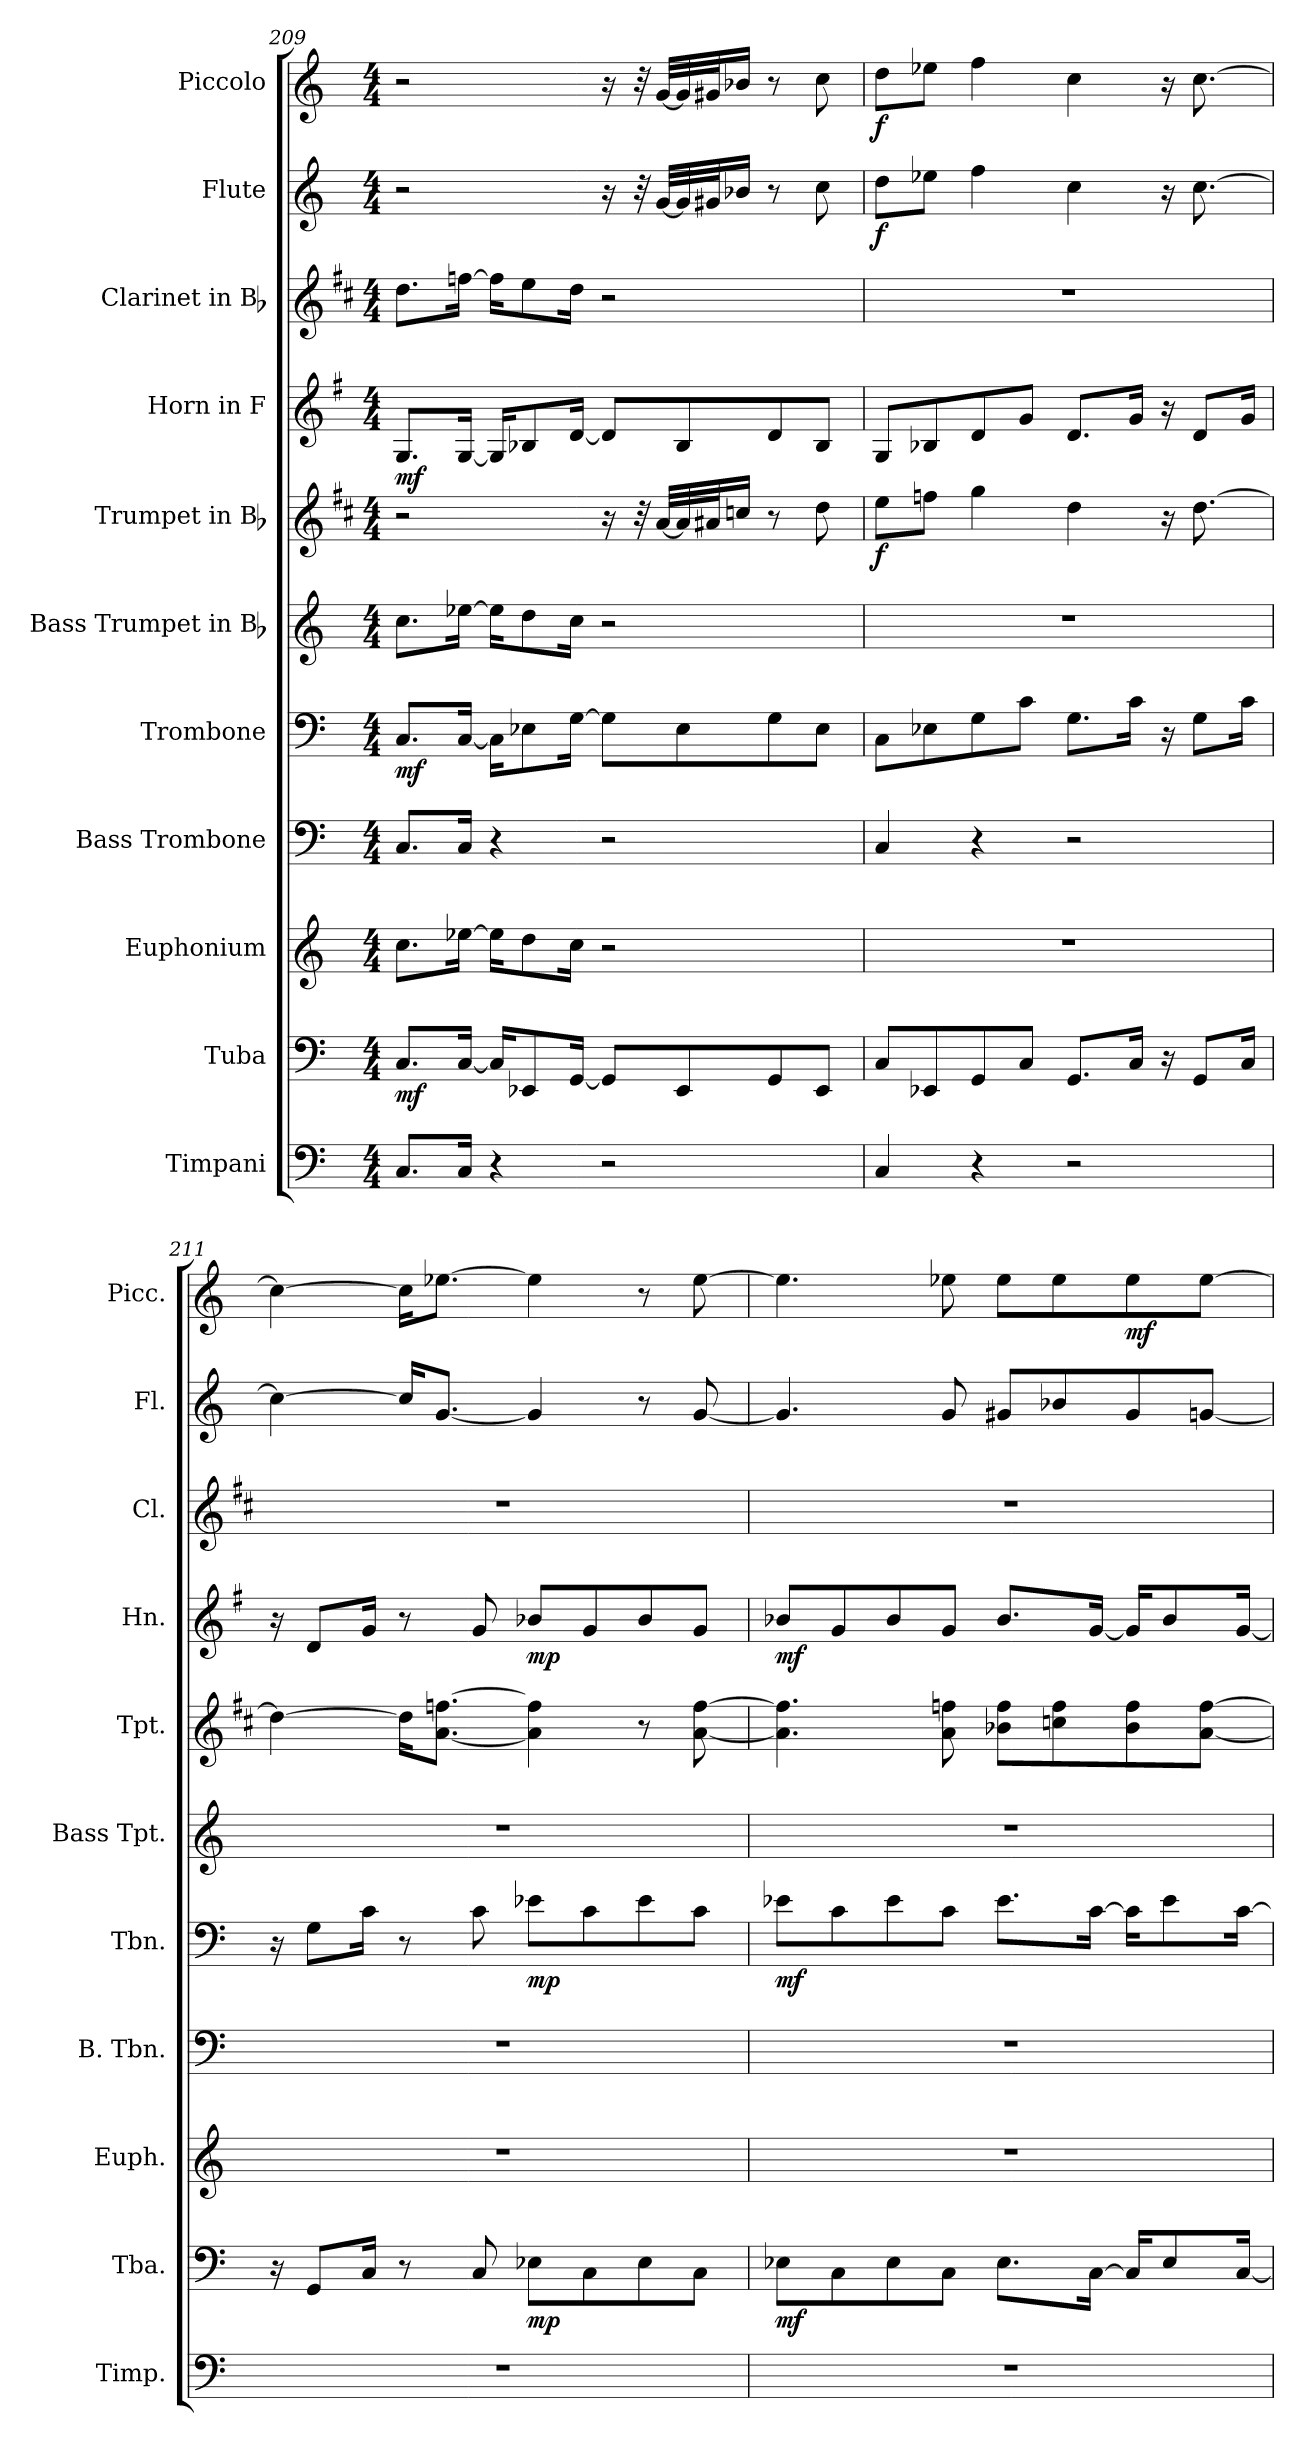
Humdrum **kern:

**kern	**kern	**dynam	**kern	**kern	**kern	**dynam	**kern	**kern	**dynam	**kern	**dynam	**kern	**kern	**dynam	**kern	**dynam
*part11	*part10	*part10	*part9	*part8	*part7	*part7	*part6	*part5	*part5	*part4	*part4	*part3	*part2	*part2	*part1	*part1
*staff11	*staff10	*staff10	*staff9	*staff8	*staff7	*staff7	*staff6	*staff5	*staff5	*staff4	*staff4	*staff3	*staff2	*staff2	*staff1	*staff1
*I"Timpani	*I"Tuba	*	*I"Euphonium	*I"Bass Trombone	*I"Trombone	*	*I"Bass Trumpet in Bb	*I"Trumpet in Bb	*	*I"Horn in F	*	*I"Clarinet in Bb	*I"Flute	*	*I"Piccolo	*
*I'Timp.	*I'Tba.	*	*I'Euph.	*I'B. Tbn.	*I'Tbn.	*	*I'Bass Tpt.	*I'Tpt.	*	*I'Hn.	*	*I'Cl.	*I'Fl.	*	*I'Picc.	*
!!LO:PB:g=z
*clefF4	*clefF4	*	*clefG2	*clefF4	*clefF4	*	*clefG2	*clefG2	*	*clefG2	*	*clefG2	*clefG2	*	*clefG2	*
*	*	*	*ITrd8c14	*	*	*	*ITrd8c14	*ITrd1c2	*	*ITrd4c7	*	*ITrd1c2	*	*	*ITrd-7c-12	*
*k[]	*k[]	*	*k[]	*k[]	*k[]	*	*k[]	*k[]	*	*k[]	*	*k[]	*k[]	*	*k[]	*
*C:	*C:	*	*C:	*C:	*C:	*	*C:	*C:	*	*C:	*	*C:	*C:	*	*C:	*
*M4/4	*M4/4	*	*M4/4	*M4/4	*M4/4	*	*M4/4	*M4/4	*	*M4/4	*	*M4/4	*M4/4	*	*M4/4	*
=209	=209	=209	=209	=209	=209	=209	=209	=209	=209	=209	=209	=209	=209	=209	=209	=209
8.Ci/L	8.Ci/L	mf	8.ci\L	8.Ci/L	8.Ci/L	mf	8.ci\L	2r	.	8.Ci/L	mf	8.cci\L	2r	.	2r	.
16Ci/Jk	[16Ci/Jk	.	[16e-Xi\Jk	16Ci/Jk	[16Ci/Jk	.	[16e-Xi\Jk	.	.	[16Ci/Jk	.	[16ee-Xi\Jk	.	.	.	.
4r	16Ci/KL]	.	16e-i\KL]	4r	16Ci\KL]	.	16e-i\KL]	.	.	16Ci/KL]	.	16ee-i\KL]	.	.	.	.
.	8EE-Xi/	.	8di\	.	8E-Xi\	.	8di\	.	.	8E-Xi/	.	8ddi\	.	.	.	.
.	[16GGi/Jk	.	16ci\Jk	.	[16Gi\Jk	.	16ci\Jk	.	.	[16Gi/Jk	.	16cci\Jk	.	.	.	.
2r	8GGi/L]	.	2r	2r	8Gi\L]	.	2r	16r	.	8Gi/L]	.	2r	16r	.	16r	.
.	.	.	.	.	.	.	.	32r	.	.	.	.	32r	.	32r	.
.	.	.	.	.	.	.	.	[32gi/KKL	.	.	.	.	[32gi/KKL	.	[32ggi/KKL	.
.	8EE-i/	.	.	.	8E-i\	.	.	32gi/LL]	.	8E-i/	.	.	32gi/LL]	.	32ggi/LL]	.
.	.	.	.	.	.	.	.	32g#Xi/J	.	.	.	.	32g#Xi/J	.	32gg#Xi/J	.
.	.	.	.	.	.	.	.	16b-Xi/JJ	.	.	.	.	16b-Xi/JJ	.	16bb-Xi/JJ	.
.	8GGi/	.	.	.	8Gi\	.	.	8r	.	8Gi/	.	.	8r	.	8r	.
.	8EE-i/J	.	.	.	8E-i\J	.	.	8cci\	.	8E-i/J	.	.	8cci\	.	8ccci\	.
=210	=210	=210	=210	=210	=210	=210	=210	=210	=210	=210	=210	=210	=210	=210	=210	=210
4Ci/	8Ci/L	.	1r	4Ci/	8Ci\L	.	1r	8ddi\L	f	8Ci/L	.	1r	8ddi\L	f	8dddi\L	f
.	8EE-Xi/	.	.	.	8E-Xi\	.	.	8ee-Xi\J	.	8E-Xi/	.	.	8ee-Xi\J	.	8eee-Xi\J	.
4r	8GGi/	.	.	4r	8Gi\	.	.	4ffi\	.	8Gi/	.	.	4ffi\	.	4fffi\	.
.	8Ci/J	.	.	.	8ci\J	.	.	.	.	8ci/J	.	.	.	.	.	.
2r	8.GGi/L	.	.	2r	8.Gi\L	.	.	4cci\	.	8.Gi/L	.	.	4cci\	.	4ccci\	.
.	16Ci/Jk	.	.	.	16ci\Jk	.	.	.	.	16ci/Jk	.	.	.	.	.	.
.	16r	.	.	.	16r	.	.	16r	.	16r	.	.	16r	.	16r	.
.	8GGi/L	.	.	.	8Gi\L	.	.	[8.cci\	.	8Gi/L	.	.	[8.cci\	.	[8.ccci\	.
.	16Ci/Jk	.	.	.	16ci\Jk	.	.	.	.	16ci/Jk	.	.	.	.	.	.
=211	=211	=211	=211	=211	=211	=211	=211	=211	=211	=211	=211	=211	=211	=211	=211	=211
1r	16r	.	1r	1r	16r	.	1r	4cci\_	.	16r	.	1r	4cci\_	.	4ccci\_	.
.	8GGi/L	.	.	.	8Gi\L	.	.	.	.	8Gi/L	.	.	.	.	.	.
.	16Ci/Jk	.	.	.	16ci\Jk	.	.	.	.	16ci/Jk	.	.	.	.	.	.
.	8r	.	.	.	8r	.	.	16cci\KL]	.	8r	.	.	16cci/KL]	.	16ccci\KL]	.
.	.	.	.	.	.	.	.	[8.gi\ [8.ee-XiJ	.	.	.	.	[8.gi/J	.	[8.eee-Xi\J	.
.	8Ci/	.	.	.	8ci\	.	.	.	.	8ci/	.	.	.	.	.	.
.	8E-Xi\L	mp	.	.	8e-Xi\L	mp	.	4gi\] 4ee-i]	.	8e-Xi/L	mp	.	4gi/]	.	4eee-i\]	.
.	8Ci\	.	.	.	8ci\	.	.	.	.	8ci/	.	.	.	.	.	.
.	8E-i\	.	.	.	8e-i\	.	.	8r	.	8e-i/	.	.	8r	.	8r	.
.	8Ci\J	.	.	.	8ci\J	.	.	[8gi\ [8ee-i	.	8ci/J	.	.	[8gi/	.	[8eee-i\	.
=212	=212	=212	=212	=212	=212	=212	=212	=212	=212	=212	=212	=212	=212	=212	=212	=212
1r	8E-Xi\L	mf	1r	1r	8e-Xi\L	mf	1r	4.gi\] 4.ee-i]	.	8e-Xi/L	mf	1r	4.gi/]	.	4.eee-i\]	.
.	8Ci\	.	.	.	8ci\	.	.	.	.	8ci/	.	.	.	.	.	.
.	8E-i\	.	.	.	8e-i\	.	.	.	.	8e-i/	.	.	.	.	.	.
.	8Ci\J	.	.	.	8ci\J	.	.	8gi\ 8ee-Xi	.	8ci/J	.	.	8gi/	.	8eee-Xi\	.
.	8.E-i\L	.	.	.	8.e-i\L	.	.	8a-Xi\ 8ee-iL	.	8.e-i/L	.	.	8g#Xi/L	.	8eee-i\L	.
.	.	.	.	.	.	.	.	8b-Xi\ 8ee-i	.	.	.	.	8b-Xi/	.	8eee-i\	.
.	[16Ci\Jk	.	.	.	[16ci\Jk	.	.	.	.	[16ci/Jk	.	.	.	.	.	.
.	16Ci/KL]	.	.	.	16ci\KL]	.	.	8a-i\ 8ee-i	.	16ci/KL]	.	.	8g#i/	.	8eee-i\	mf
.	8E-i/	.	.	.	8e-i\	.	.	.	.	8e-i/	.	.	.	.	.	.
.	.	.	.	.	.	.	.	[8gi\ [8ee-iJ	.	.	.	.	[8gni/J	.	[8eee-i\J	.
.	[16Ci/Jk	.	.	.	[16ci\Jk	.	.	.	.	[16ci/Jk	.	.	.	.	.	.
=	=	=	=	=	=	=	=	=	=	=	=	=	=	=	=	=
*-	*-	*-	*-	*-	*-	*-	*-	*-	*-	*-	*-	*-	*-	*-	*-	*-
